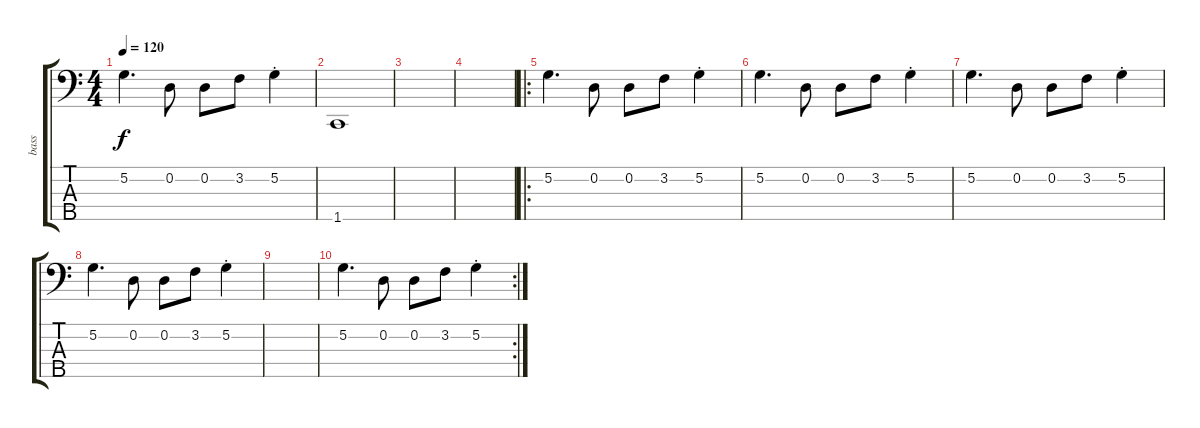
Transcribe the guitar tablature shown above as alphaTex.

\track ("bass" "bass") {instrument electricbassfinger}
\staff {score tabs}
\tuning (G2 D2 A1 E1 B0) {hide}
\ts (4 4)
\tempo 120
\clef f4
\ks c
5.2.4{d dy f} 0.2.8 0.2.8 3.2.8 5.2{st}.4 |
1.5.1 |
|
|
\ro
5.2.4{d} 0.2.8 0.2.8 3.2.8 5.2{st}.4 |
5.2.4{d} 0.2.8 0.2.8 3.2.8 5.2{st}.4 |
5.2.4{d} 0.2.8 0.2.8 3.2.8 5.2{st}.4 |
5.2.4{d} 0.2.8 0.2.8 3.2.8 5.2{st}.4 |
|
\rc 2
5.2.4{d} 0.2.8 0.2.8 3.2.8 5.2{st}.4
